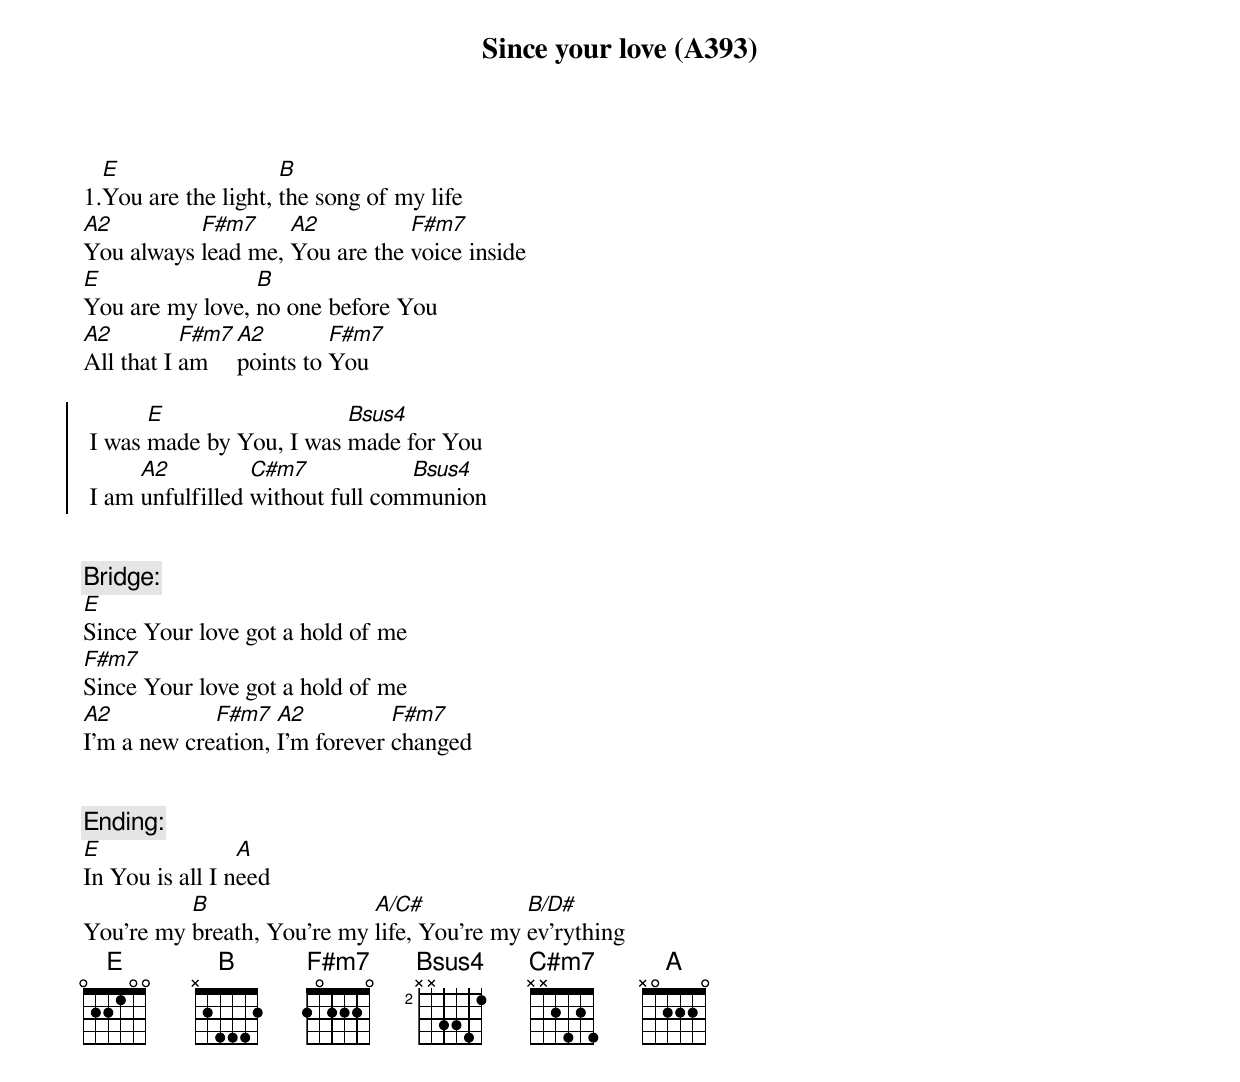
{title: Since your love (A393)}
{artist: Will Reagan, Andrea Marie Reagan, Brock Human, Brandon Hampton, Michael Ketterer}

1.[E]You are the light, [B]the song of my life
[A2]You always [F#m7]lead me, [A2]You are the [F#m7]voice inside
[E]You are my love, [B]no one before You
[A2]All that I [F#m7]am [A2]points to [F#m7]You

{soc}
 I was [E]made by You, I was [Bsus4]made for You
 I am [A2]unfulfilled [C#m7]without full com[Bsus4]munion
 {eoc}


{comment: Bridge:}
[E]Since Your love got a hold of me
[F#m7]Since Your love got a hold of me
[A2]I'm a new cre[F#m7]ation, [A2]I'm forever [F#m7]changed


{comment: Ending:}
[E]In You is all I n[A]eed
You're my [B]breath, You're my [A/C#]life, You're my [B/D#]ev'rything
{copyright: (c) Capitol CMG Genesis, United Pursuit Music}
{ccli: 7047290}
